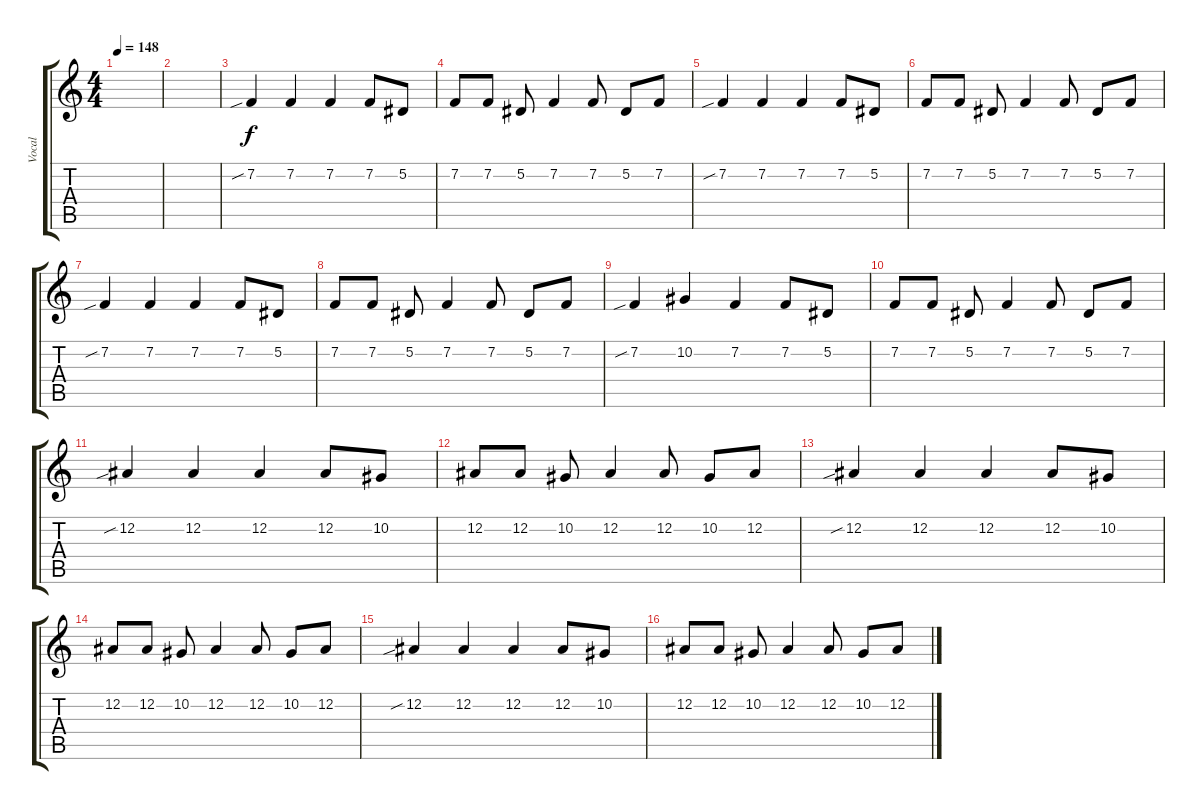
\track ("Vocal" "Vocal") {instrument flute}
\staff {score tabs}
\tuning (Eb4 Bb3 Gb3 Db3 Ab2 Eb2) {hide}
\ts (4 4)
\tempo 148
\clef g2
\ks c
|
|
7.2{sib}.4 7.2.4 7.2.4 7.2.8 5.2.8 |
7.2.8 7.2.8 5.2.8 7.2.4 7.2.8 5.2.8 7.2.8 |
7.2{sib}.4 7.2.4 7.2.4 7.2.8 5.2.8 |
7.2.8 7.2.8 5.2.8 7.2.4 7.2.8 5.2.8 7.2.8 |
7.2{sib}.4 7.2.4 7.2.4 7.2.8 5.2.8 |
7.2.8 7.2.8 5.2.8 7.2.4 7.2.8 5.2.8 7.2.8 |
7.2{sib}.4 10.2.4 7.2.4 7.2.8 5.2.8 |
7.2.8 7.2.8 5.2.8 7.2.4 7.2.8 5.2.8 7.2.8 |
12.2{sib}.4 12.2.4 12.2.4 12.2.8 10.2.8 |
12.2.8 12.2.8 10.2.8 12.2.4 12.2.8 10.2.8 12.2.8 |
12.2{sib}.4 12.2.4 12.2.4 12.2.8 10.2.8 |
12.2.8 12.2.8 10.2.8 12.2.4 12.2.8 10.2.8 12.2.8 |
12.2{sib}.4 12.2.4 12.2.4 12.2.8 10.2.8 |
12.2.8 12.2.8 10.2.8 12.2.4 12.2.8 10.2.8 12.2.8
